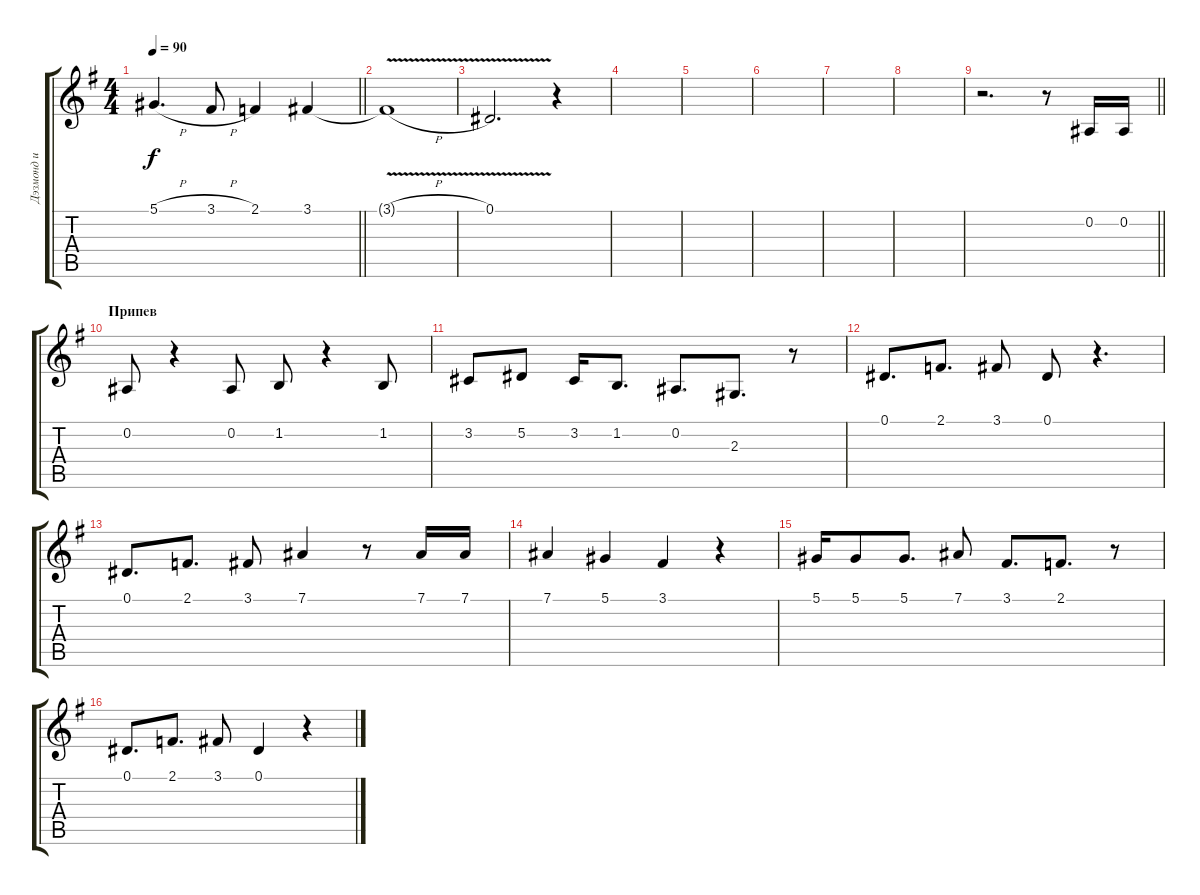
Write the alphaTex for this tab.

\track ("Дэзмонд и Торвальд) Беркут) " "Дэзмонд и ") {instrument trumpet}
\staff {score tabs}
\tuning (Eb4 Bb3 Gb3 Db3 Ab2 Eb2) {hide}
\ts (4 4)
\tempo 90
\clef g2
\barLineRight lightlight
\ks eminor
5.1{h}.4{d dy f} 3.1{h}.8 2.1.4 3.1.4 |
3.1{v h t}.1 |
0.1{v}.2{d} r.4 |
|
|
|
|
|
\barLineRight lightlight
r.2{d} r.8 0.2.16 0.2.16 |
\section ("" "Припев")
0.2.8 r.4 0.2.8 1.2.8 r.4 1.2.8 |
3.2.8 5.2.8 3.2.16 1.2.8{d} 0.2.8{d} 2.3.8{d} r.8 |
0.1.8{d} 2.1.8{d} 3.1.8 0.1.8 r.4{d} |
0.1.8{d} 2.1.8{d} 3.1.8 7.1.4 r.8 7.1.16 7.1.16 |
7.1.4 5.1.4 3.1.4 r.4 |
5.1.16 5.1.8 5.1.8{d} 7.1.8 3.1.8{d} 2.1.8{d} r.8 |
0.1.8{d} 2.1.8{d} 3.1.8 0.1.4 r.4
